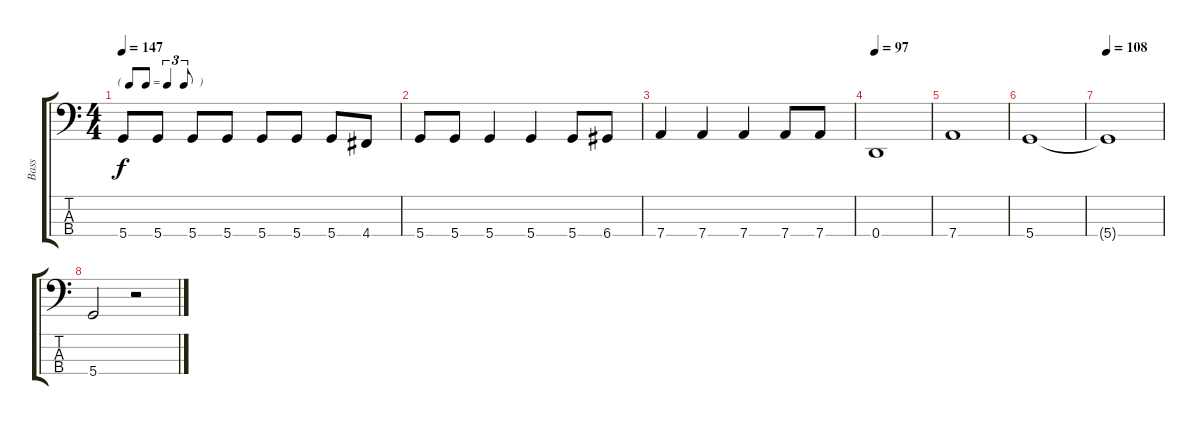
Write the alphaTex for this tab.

\track ("Bass" "Bass") {instrument electricbasspick}
\staff {score tabs}
\tuning (G2 D2 A1 D1) {hide}
\ts (4 4)
\tf triplet8th
\tempo 147
\clef f4
\ks c
5.4.8{dy f} 5.4.8 5.4.8 5.4.8 5.4.8 5.4.8 5.4.8 4.4.8 |
5.4.8 5.4.8 5.4.4 5.4.4 5.4.8 6.4.8 |
7.4.4 7.4.4 7.4.4 7.4.8 7.4.8 |
\tempo 97
0.4.1 |
7.4.1 |
5.4.1 |
\tempo 108
5.4{t}.1 |
5.4.2 r.2
